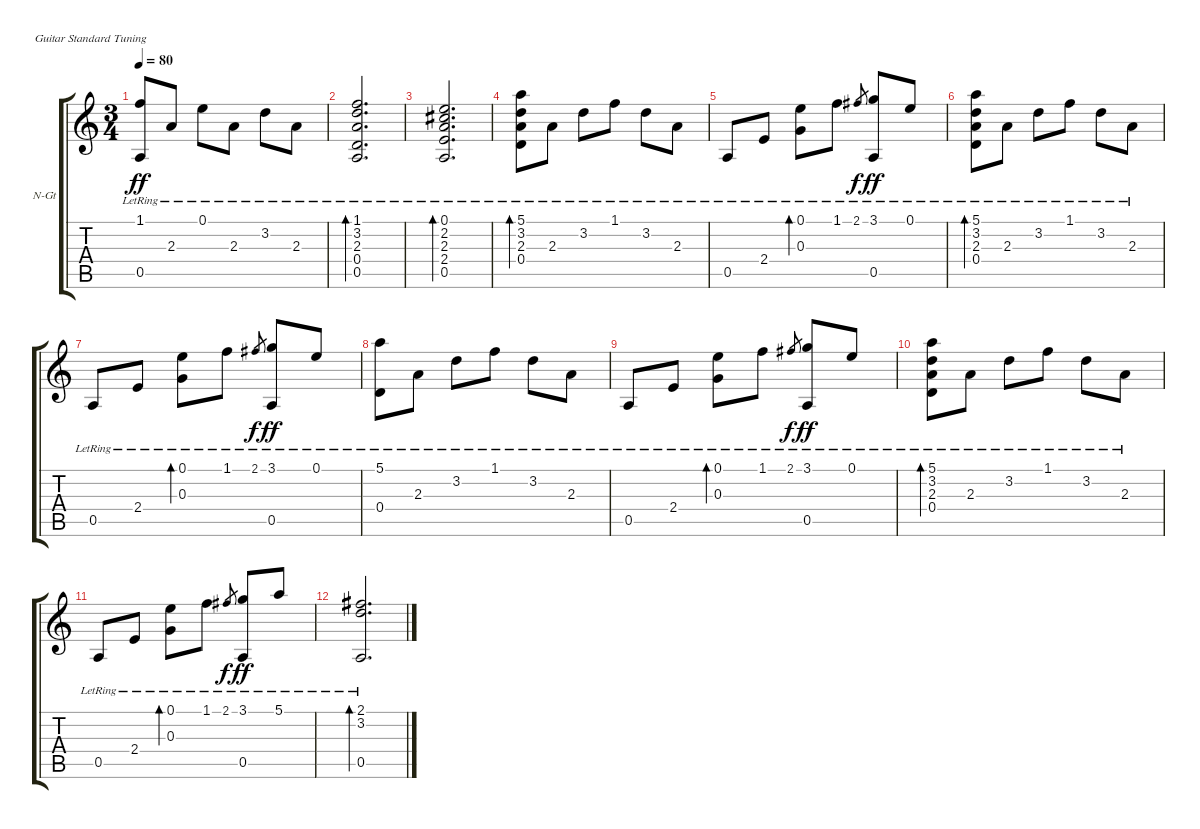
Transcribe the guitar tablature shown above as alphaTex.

\bracketExtendMode groupsimilarinstruments
\firstSystemTrackNameOrientation horizontal
\otherSystemsTrackNameOrientation horizontal
\track ("guitar" "N-Gt") {instrument acousticguitarnylon}
\staff {score tabs}
\tuning (E4 B3 G3 D3 A2 E2)
\ts (3 4)
\tempo 80
\clef g2
\ks c
(1.1{lr} 0.5{lr}).8{dy ff} 2.3{lr}.8 0.1{lr}.8 2.3{lr}.8 3.2{lr}.8 2.3{lr}.8 |
(1.1{lr} 3.2{lr} 2.3{lr} 0.4{lr} 0.5{lr}).2{d bd 480} |
(0.1{lr} 2.2{lr} 2.3{lr} 2.4{lr} 0.5{lr}).2{d bd 480} |
(5.1{lr} 3.2{lr} 2.3{lr} 0.4{lr}).8{bd 480} 2.3{lr}.8 3.2{lr}.8 1.1{lr}.8 3.2{lr}.8 2.3{lr}.8 |
0.5{lr}.8 2.4{lr}.8 (0.1{lr} 0.3{lr}).8{bd 480} 1.1{lr}.8 2.1{lr}.8{gr dy f} (3.1{lr} 0.5{lr}).8{dy ff} 0.1{lr}.8 |
(5.1{lr} 3.2{lr} 2.3{lr} 0.4{lr}).8{bd 480} 2.3{lr}.8 3.2{lr}.8 1.1{lr}.8 3.2{lr}.8 2.3{lr}.8 |
0.5{lr}.8 2.4{lr}.8 (0.1{lr} 0.3{lr}).8{bd 480} 1.1{lr}.8 2.1{lr}.8{gr dy f} (3.1{lr} 0.5{lr}).8{dy ff} 0.1{lr}.8 |
(5.1{lr} 0.4{lr}).8 2.3{lr}.8 3.2{lr}.8 1.1{lr}.8 3.2{lr}.8 2.3{lr}.8 |
0.5{lr}.8 2.4{lr}.8 (0.1{lr} 0.3{lr}).8{bd 480} 1.1{lr}.8 2.1{lr}.8{gr dy f} (3.1{lr} 0.5{lr}).8{dy ff} 0.1{lr}.8 |
(5.1{lr} 3.2{lr} 2.3{lr} 0.4{lr}).8{bd 480} 2.3{lr}.8 3.2{lr}.8 1.1{lr}.8 3.2{lr}.8 2.3{lr}.8 |
0.5{lr}.8 2.4{lr}.8 (0.1{lr} 0.3{lr}).8{bd 480} 1.1{lr}.8 2.1{lr}.8{gr dy f} (3.1{lr} 0.5{lr}).8{dy ff} 5.1{lr}.8 |
(2.1{lr} 3.2{lr} 0.5{lr}).2{d bd 480}
